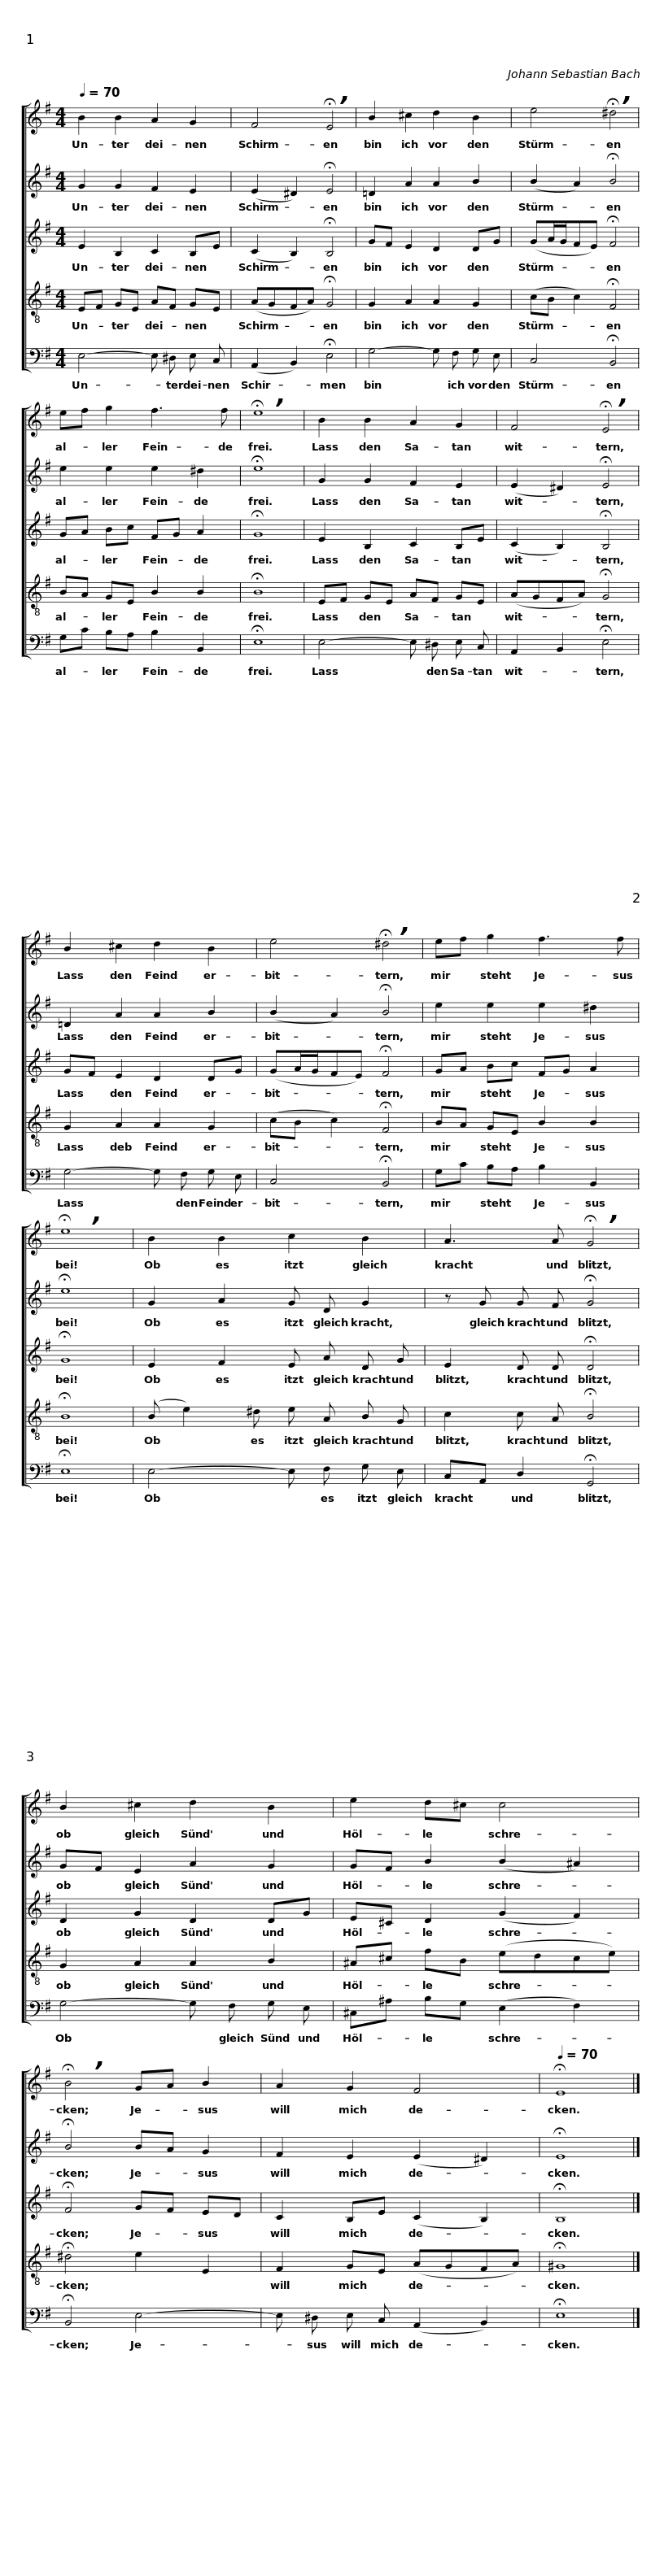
X:1
%%score [ 1 2 3 4 5 ]
L:1/8
Q:1/4=70
M:4/4
I:linebreak $
K:G
V:1 treble
V:2 treble
V:3 treble
V:4 treble-8
V:5 bass
V:1
 B2 B2 A2 G2 | F4 !breath!!fermata!E4 | B2 ^c2 d2 B2 | e4 !breath!!fermata!^d4 |$ ef g2 f3 f | %5
 !breath!!fermata!e8 | B2 B2 A2 G2 | F4 !breath!!fermata!E4 | B2 ^c2 d2 B2 |$ e4 !breath!!fermata!^d4 | %10
 ef g2 f3 f | !breath!!fermata!e8 | B2 B2 c2 B2 |$ A3 A !breath!!fermata!G4 | B2 ^c2 d2 B2 | %15
 e2 d^c c4 | !breath!!fermata!B4 GA B2 |$ A2[Q:1/4=65] G2[Q:1/4=60] F4[Q:1/4=55][Q:1/4=50][Q:1/4=45] |[Q:1/4=70] !fermata!E8 |] %19
V:2
 G2 G2 F2 E2 | (E2 ^D2) !fermata!E4 | =D2 A2 A2 B2 | (B2 A2) !fermata!B4 |$ e2 e2 e2 ^d2 | %5
 !fermata!e8 | G2 G2 F2 E2 | (E2 ^D2) !fermata!E4 | =D2 A2 A2 B2 |$ (B2 A2) !fermata!B4 | %10
 e2 e2 e2 ^d2 | !fermata!e8 | G2 A2 G D G2 |$ z G G F !fermata!G4 | GF E2 A2 G2 | %15
 GF B2 (B2 ^A2) | !fermata!B4 BA G2 |$ F2 E2 (E2 ^D2) | !fermata!E8 |] %19
V:3
 E2 B,2 C2 B,E | (C2 B,2) !fermata!B,4 | GF E2 D2 DG | (GA/G/FE) !fermata!F4 |$ GA Bc FG A2 | %5
 !fermata!G8 | E2 B,2 C2 B,E | (C2 B,2) !fermata!B,4 | GF E2 D2 DG |$ (GA/G/FE) !fermata!F4 | %10
 GA Bc FG A2 | !fermata!G8 | E2 F2 E A D G |$ E2 D D !fermata!D4 | D2 G2 D2 DG | %15
 E^C D2 (G2 F2) | !fermata!F4 GF ED |$ C2 B,E (C2 B,2) | !fermata!B,8 |] %19
V:4
 EF GE AF GE | (AGFA) !fermata!G4 | G2 A2 A2 G2 | (cB c2) !fermata!F4 |$ BA GE B2 B2 | %5
 !fermata!B8 | EF GE AF GE | (AGFA) !fermata!G4 | G2 A2 A2 G2 |$ (cB c2) !fermata!F4 | %10
 BA GE B2 B2 | !fermata!B8 | (B e2) ^d e A B G |$ c2 c A !fermata!B4 | G2 A2 A2 B2 | %15
 ^A^c fB (edce) | !fermata!^d4 e2 E2 |$ F2 GE (AGFA) | !fermata!^G8 |] %19
V:5
 E,4- E, ^D, E, C, | (A,,2 B,,2) !fermata!E,4 | G,4- G, F, G, E, | C,4 !fermata!B,,4 |$ G,C B,A, B,2 B,,2 | %5
 !fermata!E,8 | E,4- E, ^D, E, C, | A,,2 B,,2 !fermata!E,4 | G,4- G, F, G, E, |$ C,4 !fermata!B,,4 | %10
 G,C B,A, B,2 B,,2 | !fermata!E,8 | E,4- E, F, G, E, |$ C,A,, D,2 !fermata!G,,4 | G,4- G, F, G, E, | %15
 ^C,^A, B,G, (E,2 F,2) | !fermata!B,,4 E,4- |$ E, ^D, E, C, (A,,2 B,,2) | !fermata!E,8 |] %19
